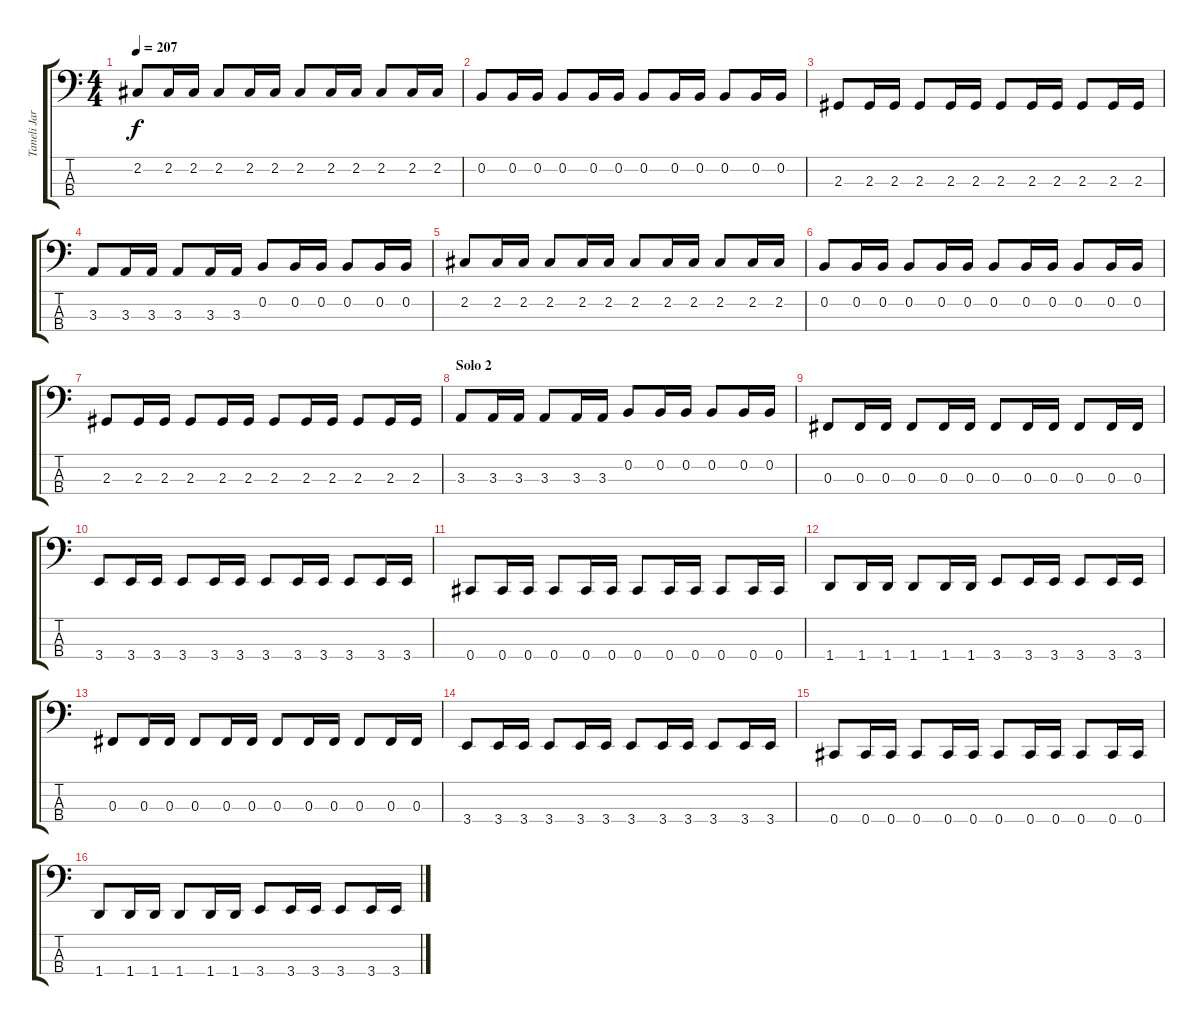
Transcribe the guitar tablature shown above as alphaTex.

\track ("Taneli Jarva" "Taneli Jar") {instrument electricbassfinger}
\staff {score tabs}
\tuning (E2 B1 Gb1 Db1) {hide}
\ts (4 4)
\tempo 207
\clef f4
\ks c
2.2.8{dy f} 2.2.16 2.2.16 2.2.8 2.2.16 2.2.16 2.2.8 2.2.16 2.2.16 2.2.8 2.2.16 2.2.16 |
0.2.8 0.2.16 0.2.16 0.2.8 0.2.16 0.2.16 0.2.8 0.2.16 0.2.16 0.2.8 0.2.16 0.2.16 |
2.3.8 2.3.16 2.3.16 2.3.8 2.3.16 2.3.16 2.3.8 2.3.16 2.3.16 2.3.8 2.3.16 2.3.16 |
3.3.8 3.3.16 3.3.16 3.3.8 3.3.16 3.3.16 0.2.8 0.2.16 0.2.16 0.2.8 0.2.16 0.2.16 |
2.2.8 2.2.16 2.2.16 2.2.8 2.2.16 2.2.16 2.2.8 2.2.16 2.2.16 2.2.8 2.2.16 2.2.16 |
0.2.8 0.2.16 0.2.16 0.2.8 0.2.16 0.2.16 0.2.8 0.2.16 0.2.16 0.2.8 0.2.16 0.2.16 |
2.3.8 2.3.16 2.3.16 2.3.8 2.3.16 2.3.16 2.3.8 2.3.16 2.3.16 2.3.8 2.3.16 2.3.16 |
\section ("" "Solo 2")
3.3.8 3.3.16 3.3.16 3.3.8 3.3.16 3.3.16 0.2.8 0.2.16 0.2.16 0.2.8 0.2.16 0.2.16 |
0.3.8 0.3.16 0.3.16 0.3.8 0.3.16 0.3.16 0.3.8 0.3.16 0.3.16 0.3.8 0.3.16 0.3.16 |
3.4.8 3.4.16 3.4.16 3.4.8 3.4.16 3.4.16 3.4.8 3.4.16 3.4.16 3.4.8 3.4.16 3.4.16 |
0.4.8 0.4.16 0.4.16 0.4.8 0.4.16 0.4.16 0.4.8 0.4.16 0.4.16 0.4.8 0.4.16 0.4.16 |
1.4.8 1.4.16 1.4.16 1.4.8 1.4.16 1.4.16 3.4.8 3.4.16 3.4.16 3.4.8 3.4.16 3.4.16 |
0.3.8 0.3.16 0.3.16 0.3.8 0.3.16 0.3.16 0.3.8 0.3.16 0.3.16 0.3.8 0.3.16 0.3.16 |
3.4.8 3.4.16 3.4.16 3.4.8 3.4.16 3.4.16 3.4.8 3.4.16 3.4.16 3.4.8 3.4.16 3.4.16 |
0.4.8 0.4.16 0.4.16 0.4.8 0.4.16 0.4.16 0.4.8 0.4.16 0.4.16 0.4.8 0.4.16 0.4.16 |
1.4.8 1.4.16 1.4.16 1.4.8 1.4.16 1.4.16 3.4.8 3.4.16 3.4.16 3.4.8 3.4.16 3.4.16
